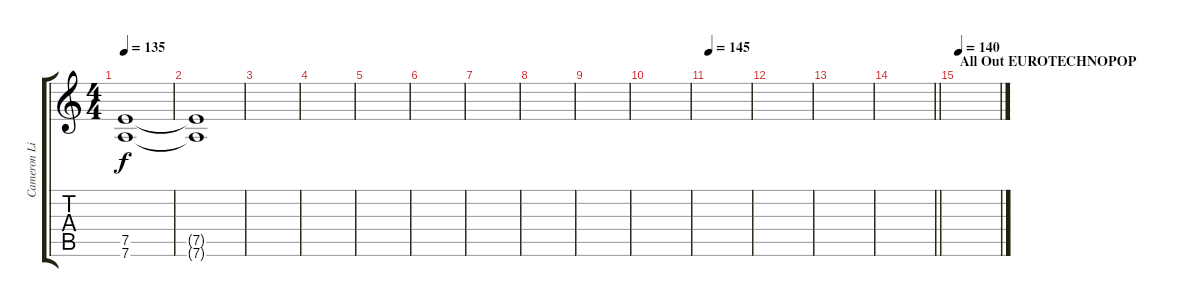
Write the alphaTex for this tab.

\track ("Cameron Liddell" "Cameron Li") {instrument distortionguitar}
\staff {score tabs}
\tuning (E4 B3 G3 D3 A2 D2) {hide}
\ts (4 4)
\tempo 135
\clef g2
\ks c
(7.5{t} 7.6{t}).1{dy f} |
(7.5{t} 7.6{t}).1 |
|
|
|
|
|
|
|
|
\tempo 145
|
|
|
\barLineRight lightlight
|
\section ("" "All Out EUROTECHNOPOP")
\tempo 140
